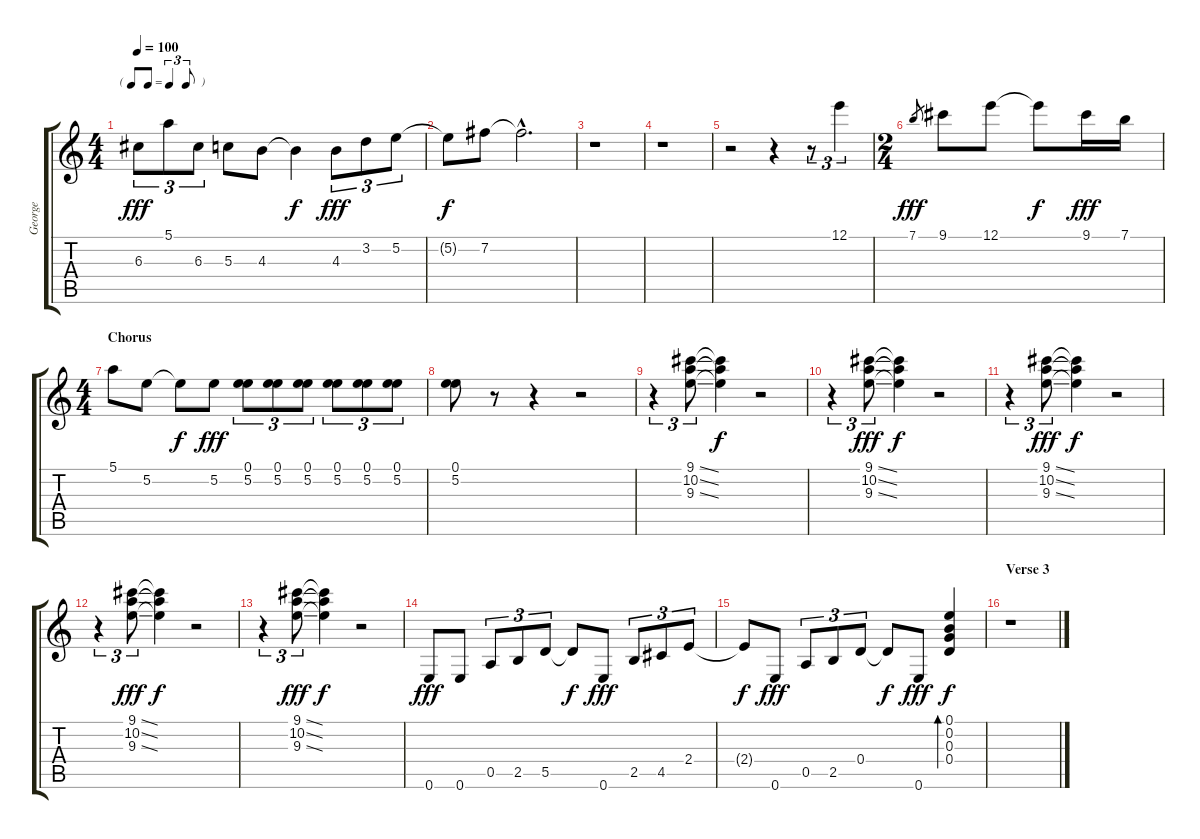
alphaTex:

\track ("George" "George") {instrument overdrivenguitar}
\staff {score tabs}
\tuning (E4 B3 G3 D3 A2 E2) {hide}
\ts (4 4)
\tf triplet8th
\tempo 100
\clef g2
\ks c
6.3.8{tu (3 2) dy fff} 5.1.8{tu (3 2)} 6.3.8{tu (3 2)} 5.3.8 4.3.8 4.3{t}.4{dy f} 4.3.8{tu (3 2) dy fff} 3.2.8{tu (3 2)} 5.2.8{tu (3 2)} |
5.2{t}.8{dy f} 7.2.8 7.2{hac t}.2{d} |
r.1 |
r.1 |
r.2 r.4 r.8{tu (3 2)} 12.1.4{tu (3 2)} |
\ts (2 4)
7.1.8{gr dy fff} 9.1.8 12.1.8 12.1{t}.8{dy f} 9.1.16{dy fff} 7.1.16 |
\ts (4 4)
\section ("" "Chorus")
5.1.8 5.2.8 5.2{t}.8{dy f} 5.2.8{dy fff} (0.1 5.2).8{tu (3 2)} (0.1 5.2).8{tu (3 2)} (0.1 5.2).8{tu (3 2)} (0.1 5.2).8{tu (3 2)} (0.1 5.2).8{tu (3 2)} (0.1 5.2).8{tu (3 2)} |
(0.1 5.2).8 r.8 r.4 r.2 |
r.4{tu (3 2)} (9.1{ss} 10.2{ss} 9.3{ss}).8{tu (3 2) volume 11} (9.1{t} 10.2{t} 9.3{t}).4{dy f} r.2 |
r.4{tu (3 2)} (9.1{ss} 10.2{ss} 9.3{ss}).8{tu (3 2) dy fff} (9.1{t} 10.2{t} 9.3{t}).4{dy f} r.2 |
r.4{tu (3 2)} (9.1{ss} 10.2{ss} 9.3{ss}).8{tu (3 2) dy fff} (9.1{t} 10.2{t} 9.3{t}).4{dy f} r.2 |
r.4{tu (3 2)} (9.1{ss} 10.2{ss} 9.3{ss}).8{tu (3 2) dy fff} (9.1{t} 10.2{t} 9.3{t}).4{dy f} r.2 |
r.4{tu (3 2)} (9.1{ss} 10.2{ss} 9.3{ss}).8{tu (3 2) dy fff} (9.1{t} 10.2{t} 9.3{t}).4{dy f} r.2 |
0.6.8{dy fff volume 13 instrument overdrivenguitar} 0.6.8 0.5.8{tu (3 2)} 2.5.8{tu (3 2)} 5.5.8{tu (3 2)} 5.5{t}.8{dy f} 0.6.8{dy fff} 2.5.8{tu (3 2)} 4.5.8{tu (3 2)} 2.4.8{tu (3 2)} |
2.4{t}.8{dy f} 0.6.8{dy fff} 0.5.8{tu (3 2)} 2.5.8{tu (3 2)} 0.4.8{tu (3 2)} 0.4{t}.8{dy f} 0.6.8{dy fff} (0.1 0.2 0.3 0.4).4{bd 60 dy f volume 12} |
\section ("" "Verse 3")
r.1
